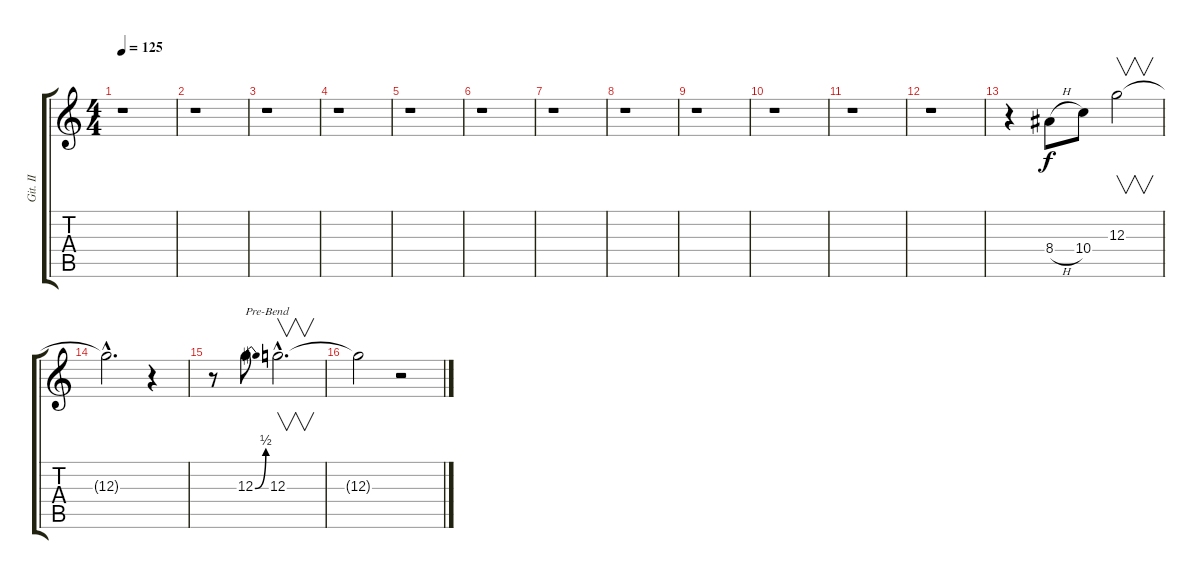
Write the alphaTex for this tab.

\track ("Git. II" "Git. II") {instrument overdrivenguitar}
\staff {score tabs}
\tuning (E4 B3 G3 D3 A2 E2) {hide}
\ts (4 4)
\tempo 125
\clef g2
\ks c
r.1{dy f} |
r.1 |
r.1 |
r.1 |
r.1 |
r.1 |
r.1 |
r.1 |
r.1 |
r.1 |
r.1 |
r.1 |
r.4 8.4{h}.8 10.4.8 12.3.2{v} |
12.3{hac t}.2{d} r.4 |
r.8 12.3{be (bend 0 0 60 2)}.8{txt "Pre-Bend"} 12.3{hac}.2{v d} |
12.3{t}.2 r.2
